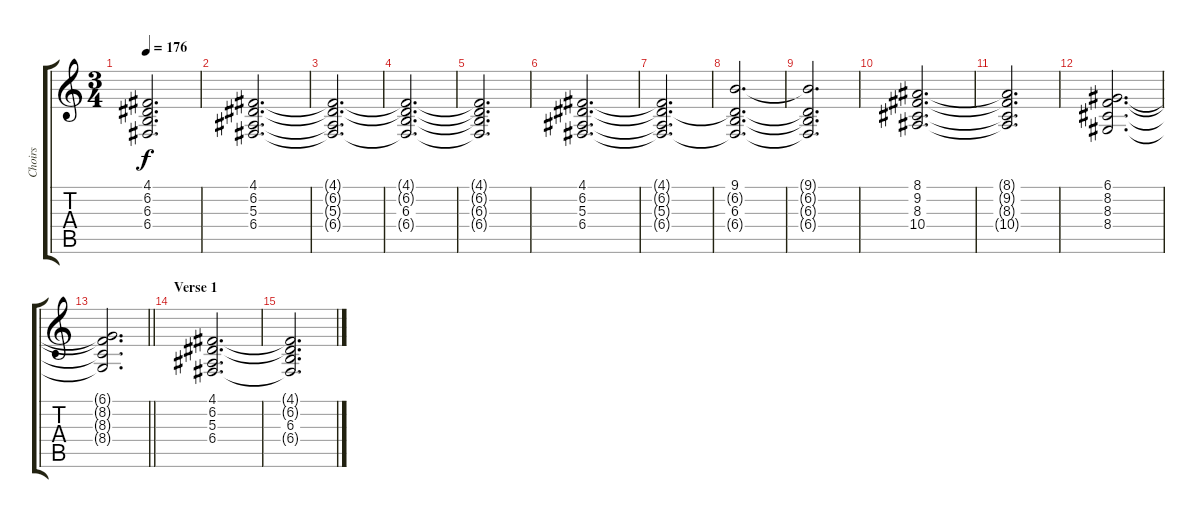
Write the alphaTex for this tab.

\track ("Choirs" "Choirs") {instrument choiraahs}
\staff {score tabs}
\tuning (D4 A3 F3 C3 G2 D2) {hide}
\ts (3 4)
\tempo 176
\clef g2
\ks c
(4.1{t} 6.2{t} 6.3{t} 6.4{t}).2{d dy f} |
(4.1 6.2 5.3 6.4).2{d} |
(4.1{t} 6.2{t} 5.3{t} 6.4{t}).2{d} |
(4.1{t} 6.2{t} 6.3 6.4{t}).2{d} |
(4.1{t} 6.2{t} 6.3{t} 6.4{t}).2{d} |
(4.1 6.2 5.3 6.4).2{d} |
(4.1{t} 6.2{t} 5.3{t} 6.4{t}).2{d} |
(9.1 6.2{t} 6.3 6.4{t}).2{d} |
(9.1{t} 6.2{t} 6.3{t} 6.4{t}).2{d} |
(8.1 9.2 8.3 10.4).2{d} |
(8.1{t} 9.2{t} 8.3{t} 10.4{t}).2{d} |
(6.1 8.2 8.3 8.4).2{d} |
\barLineRight lightlight
(6.1{t} 8.2{t} 8.3{t} 8.4{t}).2{d} |
\section ("" "Verse 1")
(4.1 6.2 5.3 6.4).2{d volume 0} |
(4.1{t} 6.2{t} 6.3 6.4{t}).2{d}
